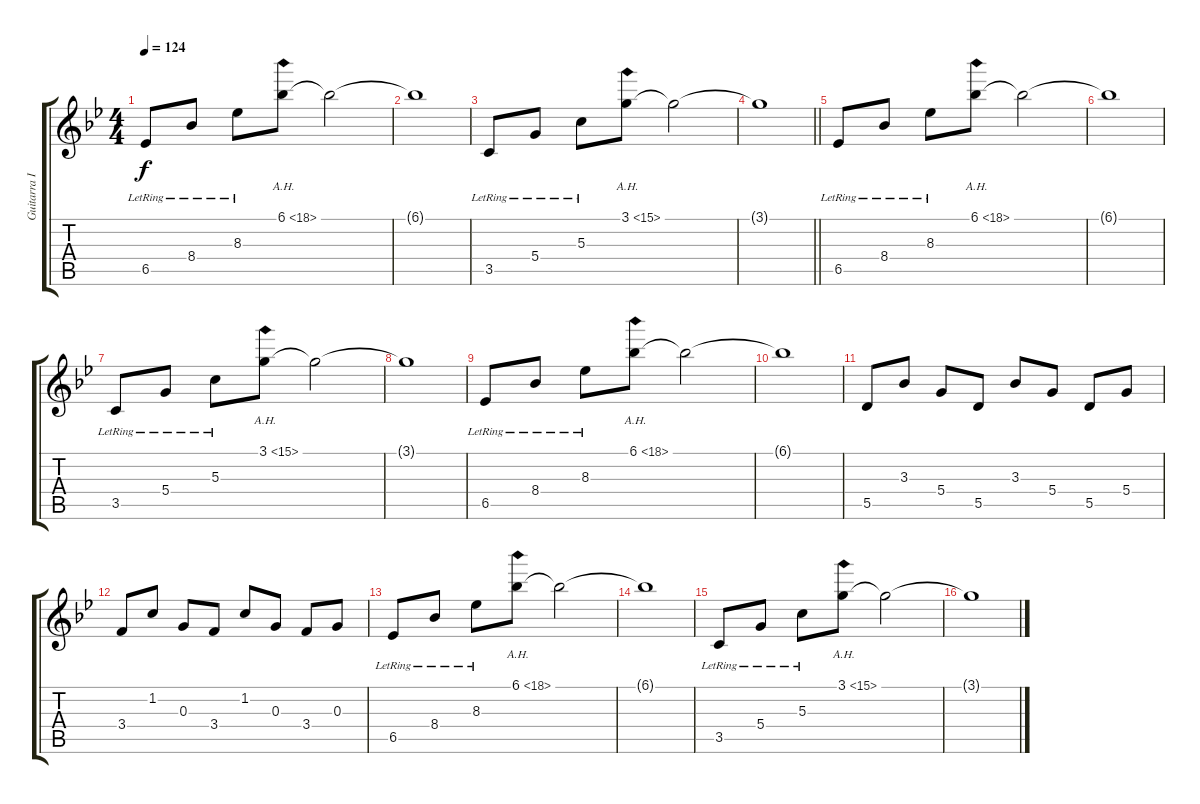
\track ("Guitarra II" "Guitarra I") {instrument acousticguitarnylon}
\staff {score tabs}
\tuning (E4 B3 G3 D3 A2 E2) {hide}
\ts (4 4)
\tempo 124
\clef g2
\ks bb
6.5{lr}.8{dy f} 8.4{lr}.8 8.3{lr}.8 6.1{ah 12}.8 6.1{t}.2 |
6.1{t}.1 |
3.5{lr}.8 5.4{lr}.8 5.3{lr}.8 3.1{ah 12}.8 3.1{t}.2 |
\barLineRight lightlight
3.1{t}.1 |
6.5{lr}.8 8.4{lr}.8 8.3{lr}.8 6.1{ah 12}.8 6.1{t}.2 |
6.1{t}.1 |
3.5{lr}.8 5.4{lr}.8 5.3{lr}.8 3.1{ah 12}.8 3.1{t}.2 |
3.1{t}.1 |
6.5{lr}.8 8.4{lr}.8 8.3{lr}.8 6.1{ah 12}.8 6.1{t}.2 |
6.1{t}.1 |
5.5.8 3.3.8 5.4.8 5.5.8 3.3.8 5.4.8 5.5.8 5.4.8 |
3.4.8 1.2.8 0.3.8 3.4.8 1.2.8 0.3.8 3.4.8 0.3.8 |
6.5{lr}.8 8.4{lr}.8 8.3{lr}.8 6.1{ah 12}.8 6.1{t}.2 |
6.1{t}.1 |
3.5{lr}.8 5.4{lr}.8 5.3{lr}.8 3.1{ah 12}.8 3.1{t}.2 |
3.1{t}.1
